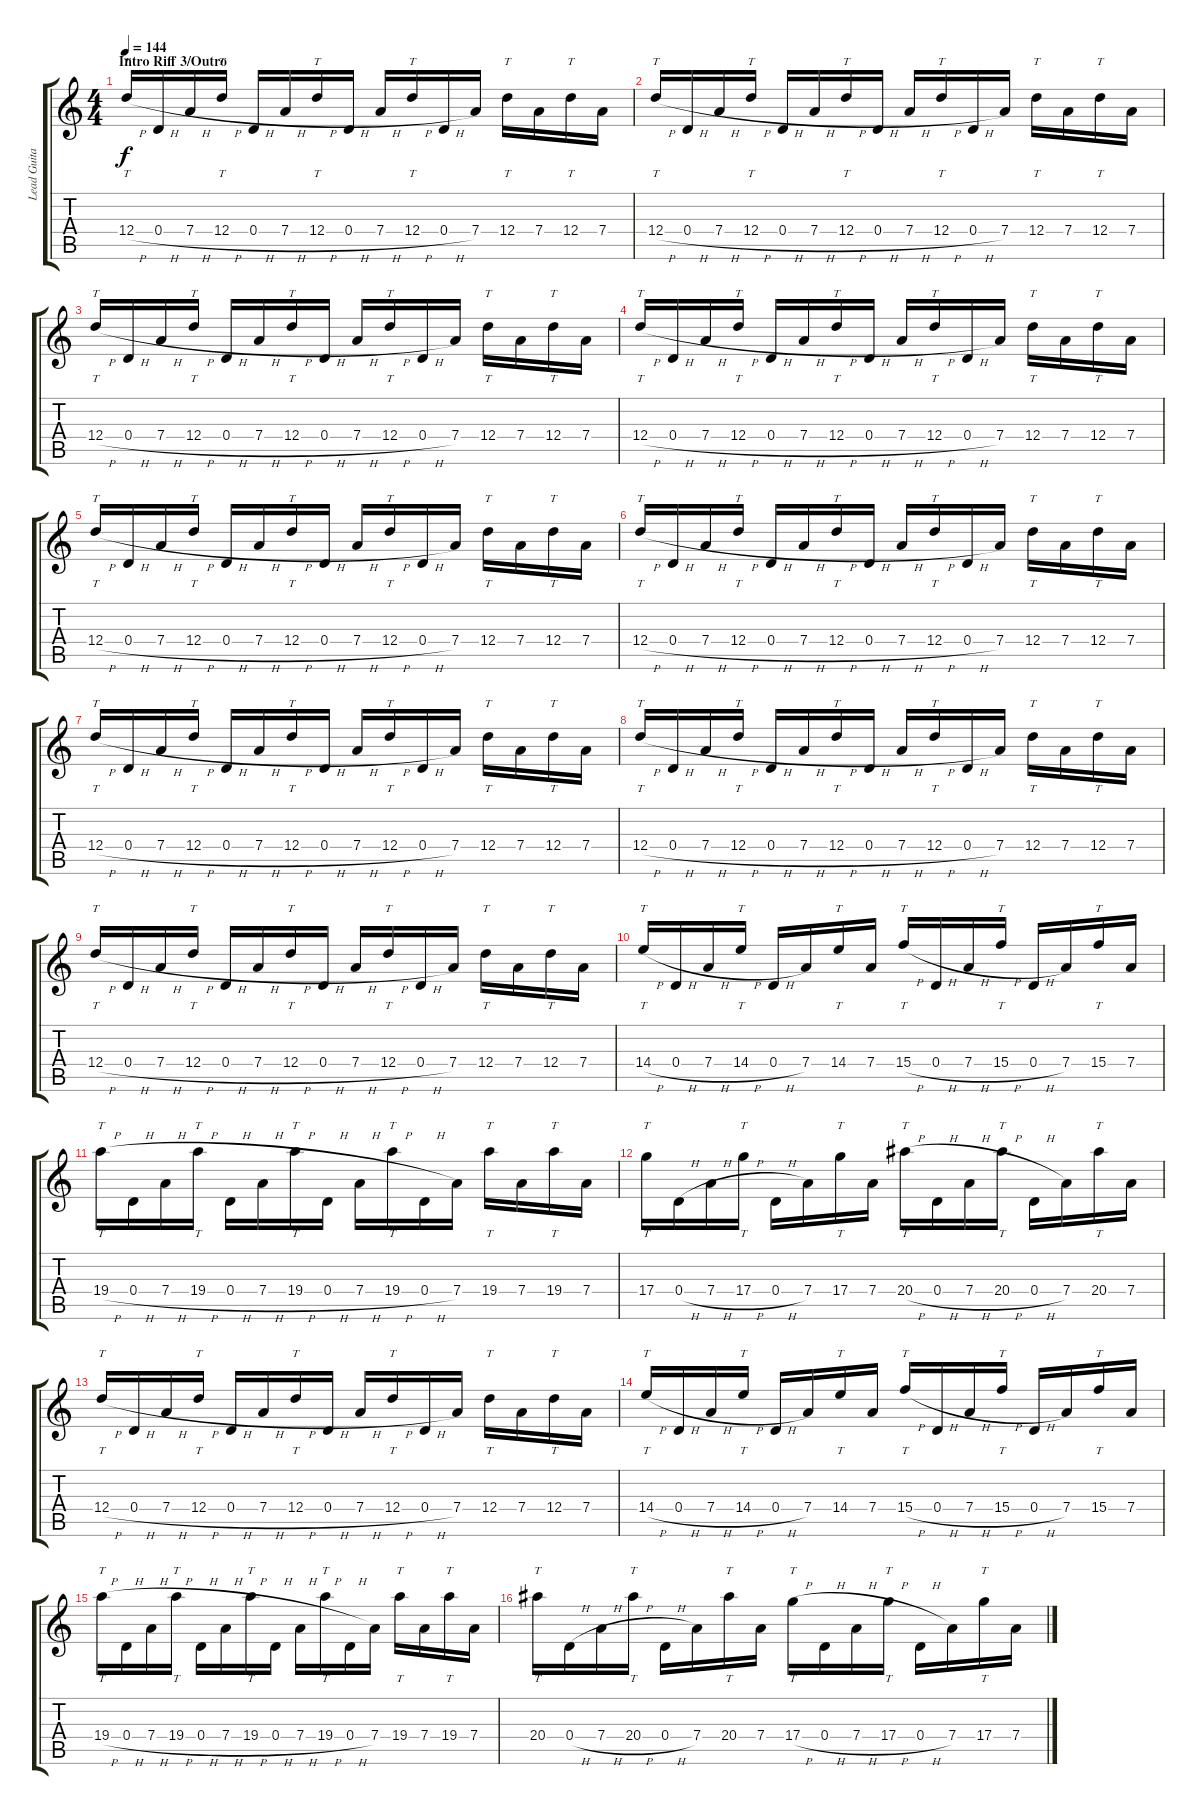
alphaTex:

\track ("Lead Guitar 2" "Lead Guita") {instrument distortionguitar}
\staff {score tabs}
\tuning (E4 B3 G3 D3 A2 E2) {hide}
\ts (4 4)
\section ("" "Intro Riff 3/Outro")
\tempo 144
\clef g2
\ks c
12.4{h}.16{tt dy f} 0.4{h}.16 7.4{h}.16 12.4{h}.16{tt} 0.4{h}.16 7.4{h}.16 12.4{h}.16{tt} 0.4{h}.16 7.4{h}.16 12.4{h}.16{tt} 0.4{h}.16 7.4.16 12.4.16{tt} 7.4.16 12.4.16{tt} 7.4.16 |
12.4{h}.16{tt} 0.4{h}.16 7.4{h}.16 12.4{h}.16{tt} 0.4{h}.16 7.4{h}.16 12.4{h}.16{tt} 0.4{h}.16 7.4{h}.16 12.4{h}.16{tt} 0.4{h}.16 7.4.16 12.4.16{tt} 7.4.16 12.4.16{tt} 7.4.16 |
12.4{h}.16{tt} 0.4{h}.16 7.4{h}.16 12.4{h}.16{tt} 0.4{h}.16 7.4{h}.16 12.4{h}.16{tt} 0.4{h}.16 7.4{h}.16 12.4{h}.16{tt} 0.4{h}.16 7.4.16 12.4.16{tt} 7.4.16 12.4.16{tt} 7.4.16 |
12.4{h}.16{tt} 0.4{h}.16 7.4{h}.16 12.4{h}.16{tt} 0.4{h}.16 7.4{h}.16 12.4{h}.16{tt} 0.4{h}.16 7.4{h}.16 12.4{h}.16{tt} 0.4{h}.16 7.4.16 12.4.16{tt} 7.4.16 12.4.16{tt} 7.4.16 |
12.4{h}.16{tt} 0.4{h}.16 7.4{h}.16 12.4{h}.16{tt} 0.4{h}.16 7.4{h}.16 12.4{h}.16{tt} 0.4{h}.16 7.4{h}.16 12.4{h}.16{tt} 0.4{h}.16 7.4.16 12.4.16{tt} 7.4.16 12.4.16{tt} 7.4.16 |
12.4{h}.16{tt} 0.4{h}.16 7.4{h}.16 12.4{h}.16{tt} 0.4{h}.16 7.4{h}.16 12.4{h}.16{tt} 0.4{h}.16 7.4{h}.16 12.4{h}.16{tt} 0.4{h}.16 7.4.16 12.4.16{tt} 7.4.16 12.4.16{tt} 7.4.16 |
12.4{h}.16{tt} 0.4{h}.16 7.4{h}.16 12.4{h}.16{tt} 0.4{h}.16 7.4{h}.16 12.4{h}.16{tt} 0.4{h}.16 7.4{h}.16 12.4{h}.16{tt} 0.4{h}.16 7.4.16 12.4.16{tt} 7.4.16 12.4.16{tt} 7.4.16 |
12.4{h}.16{tt} 0.4{h}.16 7.4{h}.16 12.4{h}.16{tt} 0.4{h}.16 7.4{h}.16 12.4{h}.16{tt} 0.4{h}.16 7.4{h}.16 12.4{h}.16{tt} 0.4{h}.16 7.4.16 12.4.16{tt} 7.4.16 12.4.16{tt} 7.4.16 |
12.4{h}.16{tt} 0.4{h}.16 7.4{h}.16 12.4{h}.16{tt} 0.4{h}.16 7.4{h}.16 12.4{h}.16{tt} 0.4{h}.16 7.4{h}.16 12.4{h}.16{tt} 0.4{h}.16 7.4.16 12.4.16{tt} 7.4.16 12.4.16{tt} 7.4.16 |
14.4{h}.16{tt} 0.4{h}.16 7.4{h}.16 14.4{h}.16{tt} 0.4{h}.16 7.4.16 14.4.16{tt} 7.4.16 15.4{h}.16{tt} 0.4{h}.16 7.4{h}.16 15.4{h}.16{tt} 0.4{h}.16 7.4.16 15.4.16{tt} 7.4.16 |
19.4{h}.16{tt} 0.4{h}.16 7.4{h}.16 19.4{h}.16{tt} 0.4{h}.16 7.4{h}.16 19.4{h}.16{tt} 0.4{h}.16 7.4{h}.16 19.4{h}.16{tt} 0.4{h}.16 7.4.16 19.4.16{tt} 7.4.16 19.4.16{tt} 7.4.16 |
17.4.16{tt} 0.4{h}.16 7.4{h}.16 17.4{h}.16{tt} 0.4{h}.16 7.4.16 17.4.16{tt} 7.4.16 20.4{h}.16{tt} 0.4{h}.16 7.4{h}.16 20.4{h}.16{tt} 0.4{h}.16 7.4.16 20.4.16{tt} 7.4.16 |
12.4{h}.16{tt} 0.4{h}.16 7.4{h}.16 12.4{h}.16{tt} 0.4{h}.16 7.4{h}.16 12.4{h}.16{tt} 0.4{h}.16 7.4{h}.16 12.4{h}.16{tt} 0.4{h}.16 7.4.16 12.4.16{tt} 7.4.16 12.4.16{tt} 7.4.16 |
14.4{h}.16{tt} 0.4{h}.16 7.4{h}.16 14.4{h}.16{tt} 0.4{h}.16 7.4.16 14.4.16{tt} 7.4.16 15.4{h}.16{tt} 0.4{h}.16 7.4{h}.16 15.4{h}.16{tt} 0.4{h}.16 7.4.16 15.4.16{tt} 7.4.16 |
19.4{h}.16{tt} 0.4{h}.16 7.4{h}.16 19.4{h}.16{tt} 0.4{h}.16 7.4{h}.16 19.4{h}.16{tt} 0.4{h}.16 7.4{h}.16 19.4{h}.16{tt} 0.4{h}.16 7.4.16 19.4.16{tt} 7.4.16 19.4.16{tt} 7.4.16 |
20.4.16{tt} 0.4{h}.16 7.4{h}.16 20.4{h}.16{tt} 0.4{h}.16 7.4.16 20.4.16{tt} 7.4.16 17.4{h}.16{tt} 0.4{h}.16 7.4{h}.16 17.4{h}.16{tt} 0.4{h}.16 7.4.16 17.4.16{tt} 7.4.16
